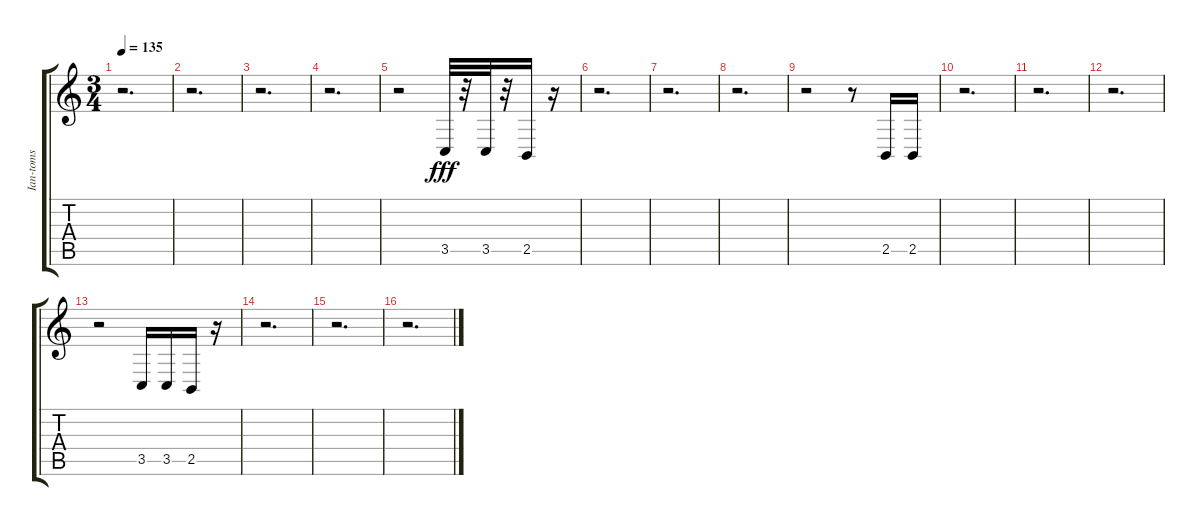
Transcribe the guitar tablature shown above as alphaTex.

\track ("Ian-toms" "Ian-toms") {instrument acousticgrandpiano}
\staff {score tabs}
\tuning (E4 B3 G3 D3 A2 E2) {hide}
\ts (3 4)
\tempo 135
\clef g2
\ks c
r.2{d dy fff} |
r.2{d} |
r.2{d} |
r.2{d} |
r.2 3.5.32 r.32 3.5.32 r.32 2.5.16 r.16 |
r.2{d} |
r.2{d} |
r.2{d} |
r.2 r.8 2.5.16 2.5.16 |
r.2{d} |
r.2{d} |
r.2{d} |
r.2 3.5.16 3.5.16 2.5.16 r.16 |
r.2{d} |
r.2{d} |
r.2{d}
